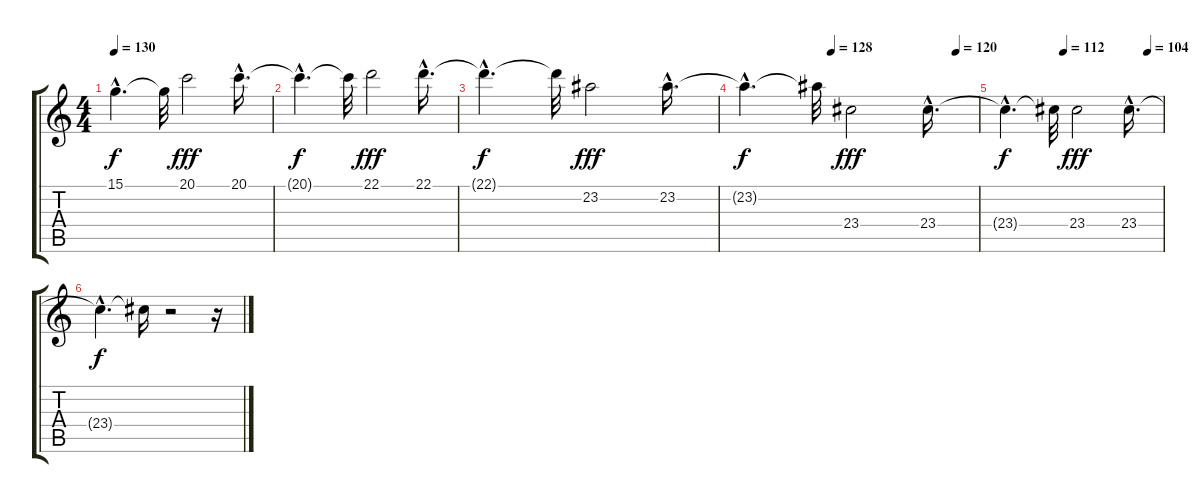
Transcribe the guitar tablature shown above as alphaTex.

\track "" {instrument acousticgrandpiano}
\staff {score tabs}
\tuning (E4 B3 G3 D3 A2 E2) {hide}
\ts (4 4)
\tempo 130
\clef g2
\ks c
15.1{hac t}.4{d dy f} 15.1{t}.32 20.1.2{dy fff volume 15} 20.1{hac}.16{d volume 15} |
20.1{hac t}.4{d dy f} 20.1{t}.32 22.1.2{dy fff volume 15} 22.1{hac}.16{d volume 15} |
22.1{hac t}.4{d dy f} 22.1{t}.32 23.2.2{dy fff volume 15} 23.2{hac}.16{d volume 15} |
\tempo (128 0.375)
\tempo (120 0.90625)
23.2{hac t}.4{d dy f} 23.2{t}.32 23.4.2{dy fff volume 15} 23.4{hac}.16{d volume 15} |
\tempo (112 0.375)
\tempo (104 0.90625)
23.4{hac t}.4{d dy f} 23.4{t}.32 23.4.2{dy fff volume 15} 23.4{hac}.16{d volume 15} |
23.4{hac t}.4{d dy f} 23.4{t}.16 r.2 r.16
